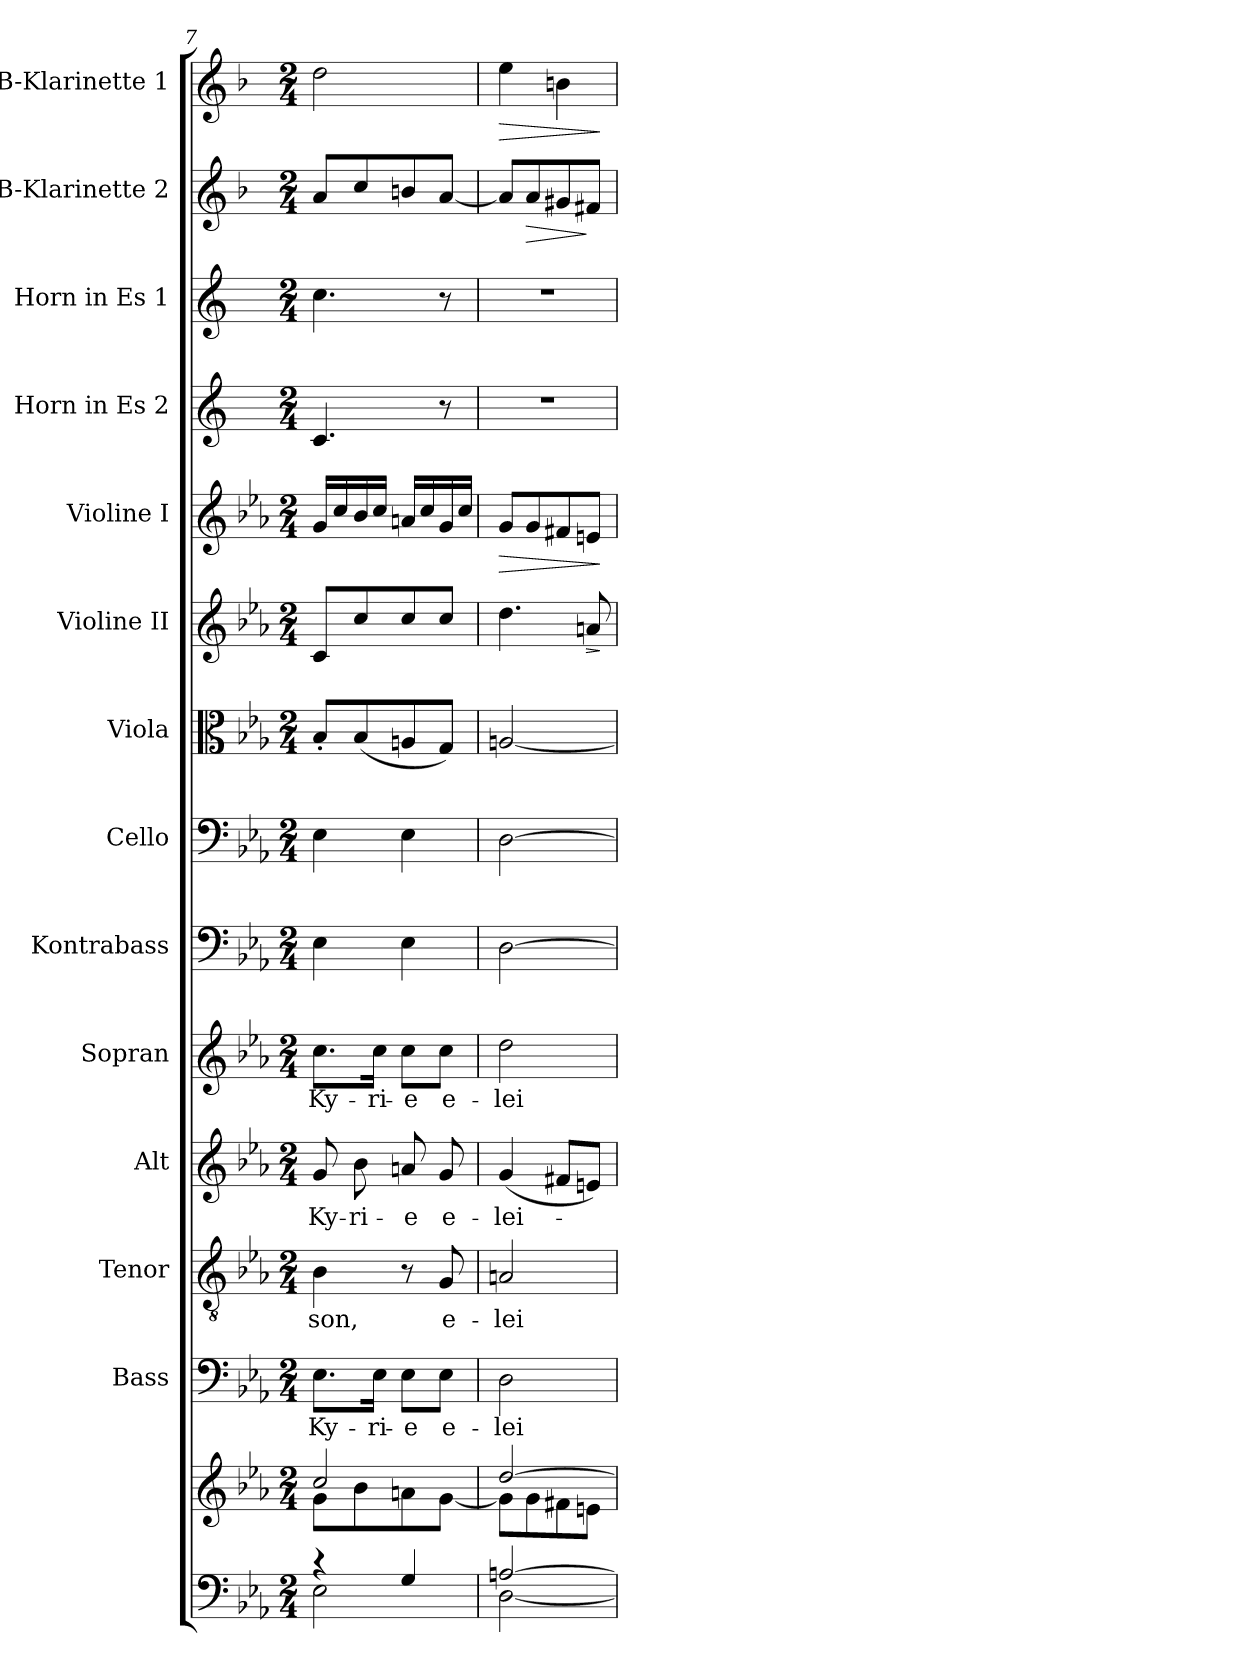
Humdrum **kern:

**kern	**kern	**kern	**text	**kern	**text	**kern	**text	**kern	**text	**kern	**kern	**kern	**kern	**dynam	**kern	**dynam	**kern	**kern	**kern	**dynam	**kern	**dynam
*part14	*part14	*part13	*part13	*part12	*part12	*part11	*part11	*part10	*part10	*part9	*part8	*part7	*part6	*part6	*part5	*part5	*part4	*part3	*part2	*part2	*part1	*part1
*staff15	*staff14	*staff13	*staff13	*staff12	*staff12	*staff11	*staff11	*staff10	*staff10	*staff9	*staff8	*staff7	*staff6	*staff6	*staff5	*staff5	*staff4	*staff3	*staff2	*staff2	*staff1	*staff1
*	*	*I"Bass	*	*I"Tenor	*	*I"Alt	*	*I"Sopran	*	*I"Kontrabass	*I"Cello	*I"Viola	*I"Violine II	*	*I"Violine I	*	*I"Horn in Es 2	*I"Horn in Es 1	*I"B-Klarinette 2	*	*I"B-Klarinette 1	*
*	*	*I'B.	*	*I'T.	*	*I'A.	*	*I'S.	*	*I'Kb.	*	*I'Vla.	*I'Vl. II	*	*I'Vl. I	*	*I'Hrn. 2	*I'Hrn. 1	*I'Kl. 2	*	*I'Kl. 1	*
!!LO:PB:g=z
*clefF4	*clefG2	*clefF4	*	*clefGv2	*	*clefG2	*	*clefG2	*	*clefF4	*clefF4	*clefC3	*clefG2	*	*clefG2	*	*clefG2	*clefG2	*clefG2	*	*clefG2	*
*	*	*	*	*	*	*	*	*	*	*ITrd7c12	*	*	*	*	*	*	*ITrd5c9	*ITrd5c9	*ITrd1c2	*	*ITrd1c2	*
*k[b-e-a-]	*k[b-e-a-]	*k[b-e-a-]	*	*k[b-e-a-]	*	*k[b-e-a-]	*	*k[b-e-a-]	*	*k[b-e-a-]	*k[b-e-a-]	*k[b-e-a-]	*k[b-e-a-]	*	*k[b-e-a-]	*	*k[b-e-a-]	*k[b-e-a-]	*k[b-e-a-]	*	*k[b-e-a-]	*
*E-:	*E-:	*E-:	*	*E-:	*	*E-:	*	*E-:	*	*E-:	*E-:	*E-:	*E-:	*	*E-:	*	*E-:	*E-:	*E-:	*	*E-:	*
*M2/4	*M2/4	*M2/4	*	*M2/4	*	*M2/4	*	*M2/4	*	*M2/4	*M2/4	*M2/4	*M2/4	*	*M2/4	*	*M2/4	*M2/4	*M2/4	*	*M2/4	*
=7	=7	=7	=7	=7	=7	=7	=7	=7	=7	=7	=7	=7	=7	=7	=7	=7	=7	=7	=7	=7	=7	=7
*^	*^	*	*	*	*	*	*	*	*	*	*	*	*	*	*	*	*	*	*	*	*	*
!	!	!	!	!	!LO:LY:b	!	!LO:LY:b	!	!LO:LY:b	!	!LO:LY:b	!	!	!	!	!	!	!	!	!	!	!	!	!
4rc	2E-\	2cc/	8g\L	8.E-\L	Ky-	4B-\	-son,	8g/	Ky-	8.cc\L	Ky-	4EE-\	4E-\	8B-'</L	8c/L	.	16g/LL	.	4.E-/	4.e-\	8g/L	.	2cc\	.
.	.	.	.	.	.	.	.	.	.	.	.	.	.	.	.	.	16cc/	.	.	.	.	.	.	.
!	!	!	!	!	!	!	!	!	!LO:LY:b	!	!	!	!	!	!	!	!	!	!	!	!	!	!	!
.	.	.	8b-\	.	.	.	.	8b-\	-ri-	.	.	.	.	(<8B-/	8cc/	.	16b-/	.	.	.	8b-/	.	.	.
!	!	!	!	!	!LO:LY:b	!	!	!	!	!	!LO:LY:b	!	!	!	!	!	!	!	!	!	!	!	!	!
.	.	.	.	16E-\Jk	-ri-	.	.	.	.	16cc\Jk	-ri-	.	.	.	.	.	16cc/JJ	.	.	.	.	.	.	.
!	!	!	!	!	!LO:LY:b	!	!	!	!LO:LY:b	!	!LO:LY:b	!	!	!	!	!	!	!	!	!	!	!	!	!
4G/	.	.	8an\	8E-\L	-e	8r	.	8an/	-e	8cc\L	-e	4EE-\	4E-\	8An/	8cc/	.	16an/LL	.	.	.	8an/	.	.	.
.	.	.	.	.	.	.	.	.	.	.	.	.	.	.	.	.	16cc/	.	.	.	.	.	.	.
!	!	!	!	!	!LO:LY:b	!	!LO:LY:b	!	!LO:LY:b	!	!LO:LY:b	!	!	!	!	!	!	!	!	!	!	!	!	!
.	.	.	[<8g\J	8E-\J	e-	8G/	e-	8g/	e-	8cc\J	e-	.	.	8G/J)	8cc/J	.	16g/	.	8r	8r	[8g/J	.	.	.
.	.	.	.	.	.	.	.	.	.	.	.	.	.	.	.	.	16cc/JJ	.	.	.	.	.	.	.
=8	=8	=8	=8	=8	=8	=8	=8	=8	=8	=8	=8	=8	=8	=8	=8	=8	=8	=8	=8	=8	=8	=8	=8	=8
!	!	!	!	!	!LO:LY:b	!	!LO:LY:b	!	!LO:LY:b	!	!LO:LY:b	!	!	!	!	!	!	!LO:HP:b	!	!	!	!	!	!LO:HP:b
[>2An/	[<2D\	[>2dd/	8g\L]	2D\	-lei-	2An/	-lei-	(<4g/	-lei-	2dd\	-lei-	[2DD\	[2D\	[2An/	4.dd\	.	8g/L	>	2r	2r	8g/L]	.	4dd\	>
!	!	!	!	!	!	!	!	!	!	!	!	!	!	!	!	!	!	!	!	!	!	!LO:HP:b	!	!
.	.	.	8g\	.	.	.	.	.	.	.	.	.	.	.	.	.	8g/	.	.	.	8g/	>	.	.
.	.	.	8f#X\	.	.	.	.	8f#X/L	.	.	.	.	.	.	.	.	8f#X/	.	.	.	8f#X/	.	4an\	.
!	!	!	!	!	!	!	!	!	!	!	!	!	!	!	!	!LO:HP:b	!	!	!	!	!	!	!	!
.	.	.	8en\J	.	.	.	.	8en/J)	.	.	.	.	.	.	8an/	>	8en/J	.	.	.	8en/J	]	.	.
*v	*v	*	*	*	*	*	*	*	*	*	*	*	*	*	*	*	*	*	*	*	*	*	*	*
*	*v	*v	*	*	*	*	*	*	*	*	*	*	*	*	*	*	*	*	*	*	*	*	*
.	.	.	.	.	.	.	.	.	.	.	.	.	.	]	.	]	.	.	.	.	.	]
=	=	=	=	=	=	=	=	=	=	=	=	=	=	=	=	=	=	=	=	=	=	=
*-	*-	*-	*-	*-	*-	*-	*-	*-	*-	*-	*-	*-	*-	*-	*-	*-	*-	*-	*-	*-	*-	*-
